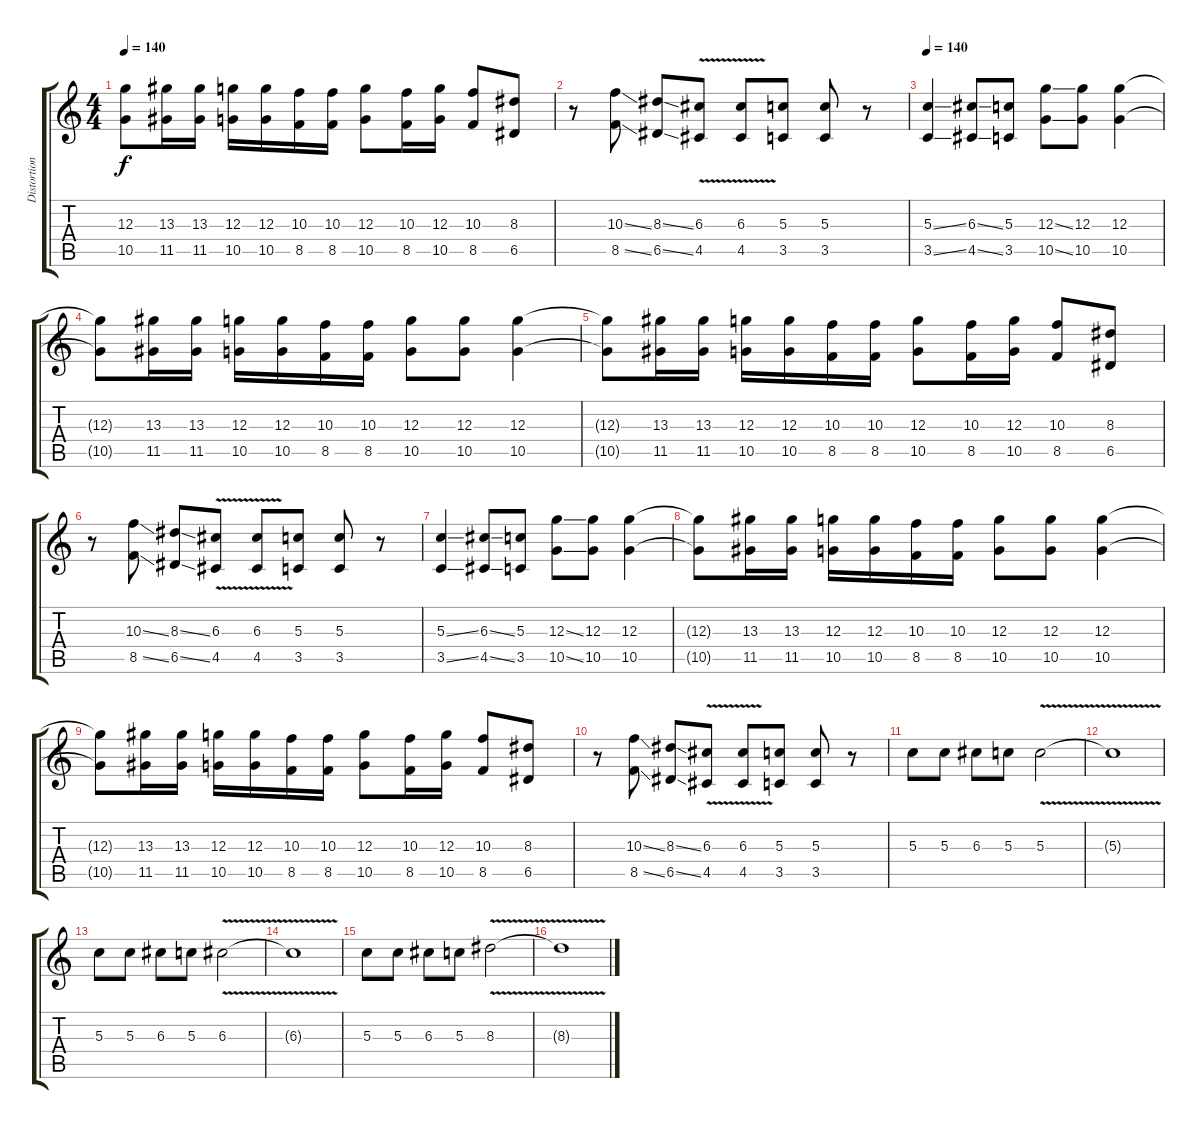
\track ("Distortion guitar" "Distortion") {instrument distortionguitar}
\staff {score tabs}
\tuning (E4 B3 G3 D3 A2 E2) {hide}
\ts (4 4)
\tempo 140
\clef g2
\ks c
(12.3{t} 10.5{t}).8{dy f} (13.3 11.5).16 (13.3 11.5).16 (12.3 10.5).16 (12.3 10.5).16 (10.3 8.5).16 (10.3 8.5).16 (12.3 10.5).8 (10.3 8.5).16 (12.3 10.5).16 (10.3 8.5).8 (8.3 6.5).8 |
r.8 (10.3{ss} 8.5{ss}).8 (8.3{ss} 6.5{ss}).8 (6.3{v} 4.5).8 (6.3{v} 4.5).8 (5.3 3.5).8 (5.3 3.5).8 r.8 |
\tempo 140
(5.3{ss} 3.5{ss}).4 (6.3{ss} 4.5{ss}).8 (5.3 3.5).8 (12.3{ss} 10.5{ss}).8 (12.3 10.5).8 (12.3 10.5).4 |
(12.3{t} 10.5{t}).8 (13.3 11.5).16 (13.3 11.5).16 (12.3 10.5).16 (12.3 10.5).16 (10.3 8.5).16 (10.3 8.5).16 (12.3 10.5).8 (12.3 10.5).8 (12.3 10.5).4 |
(12.3{t} 10.5{t}).8 (13.3 11.5).16 (13.3 11.5).16 (12.3 10.5).16 (12.3 10.5).16 (10.3 8.5).16 (10.3 8.5).16 (12.3 10.5).8 (10.3 8.5).16 (12.3 10.5).16 (10.3 8.5).8 (8.3 6.5).8 |
r.8 (10.3{ss} 8.5{ss}).8 (8.3{ss} 6.5{ss}).8 (6.3{v} 4.5).8 (6.3{v} 4.5).8 (5.3 3.5).8 (5.3 3.5).8 r.8 |
(5.3{ss} 3.5{ss}).4 (6.3{ss} 4.5{ss}).8 (5.3 3.5).8 (12.3{ss} 10.5{ss}).8 (12.3 10.5).8 (12.3 10.5).4 |
(12.3{t} 10.5{t}).8 (13.3 11.5).16 (13.3 11.5).16 (12.3 10.5).16 (12.3 10.5).16 (10.3 8.5).16 (10.3 8.5).16 (12.3 10.5).8 (12.3 10.5).8 (12.3 10.5).4 |
(12.3{t} 10.5{t}).8 (13.3 11.5).16 (13.3 11.5).16 (12.3 10.5).16 (12.3 10.5).16 (10.3 8.5).16 (10.3 8.5).16 (12.3 10.5).8 (10.3 8.5).16 (12.3 10.5).16 (10.3 8.5).8 (8.3 6.5).8 |
r.8 (10.3{ss} 8.5{ss}).8 (8.3{ss} 6.5{ss}).8 (6.3{v} 4.5).8 (6.3{v} 4.5).8 (5.3 3.5).8 (5.3 3.5).8 r.8 |
5.3.8 5.3.8 6.3.8 5.3.8 5.3{v}.2 |
5.3{t}.1 |
5.3.8 5.3.8 6.3.8 5.3.8 6.3{v}.2 |
6.3{t}.1 |
5.3.8 5.3.8 6.3.8 5.3.8 8.3{v}.2 |
8.3{t}.1
